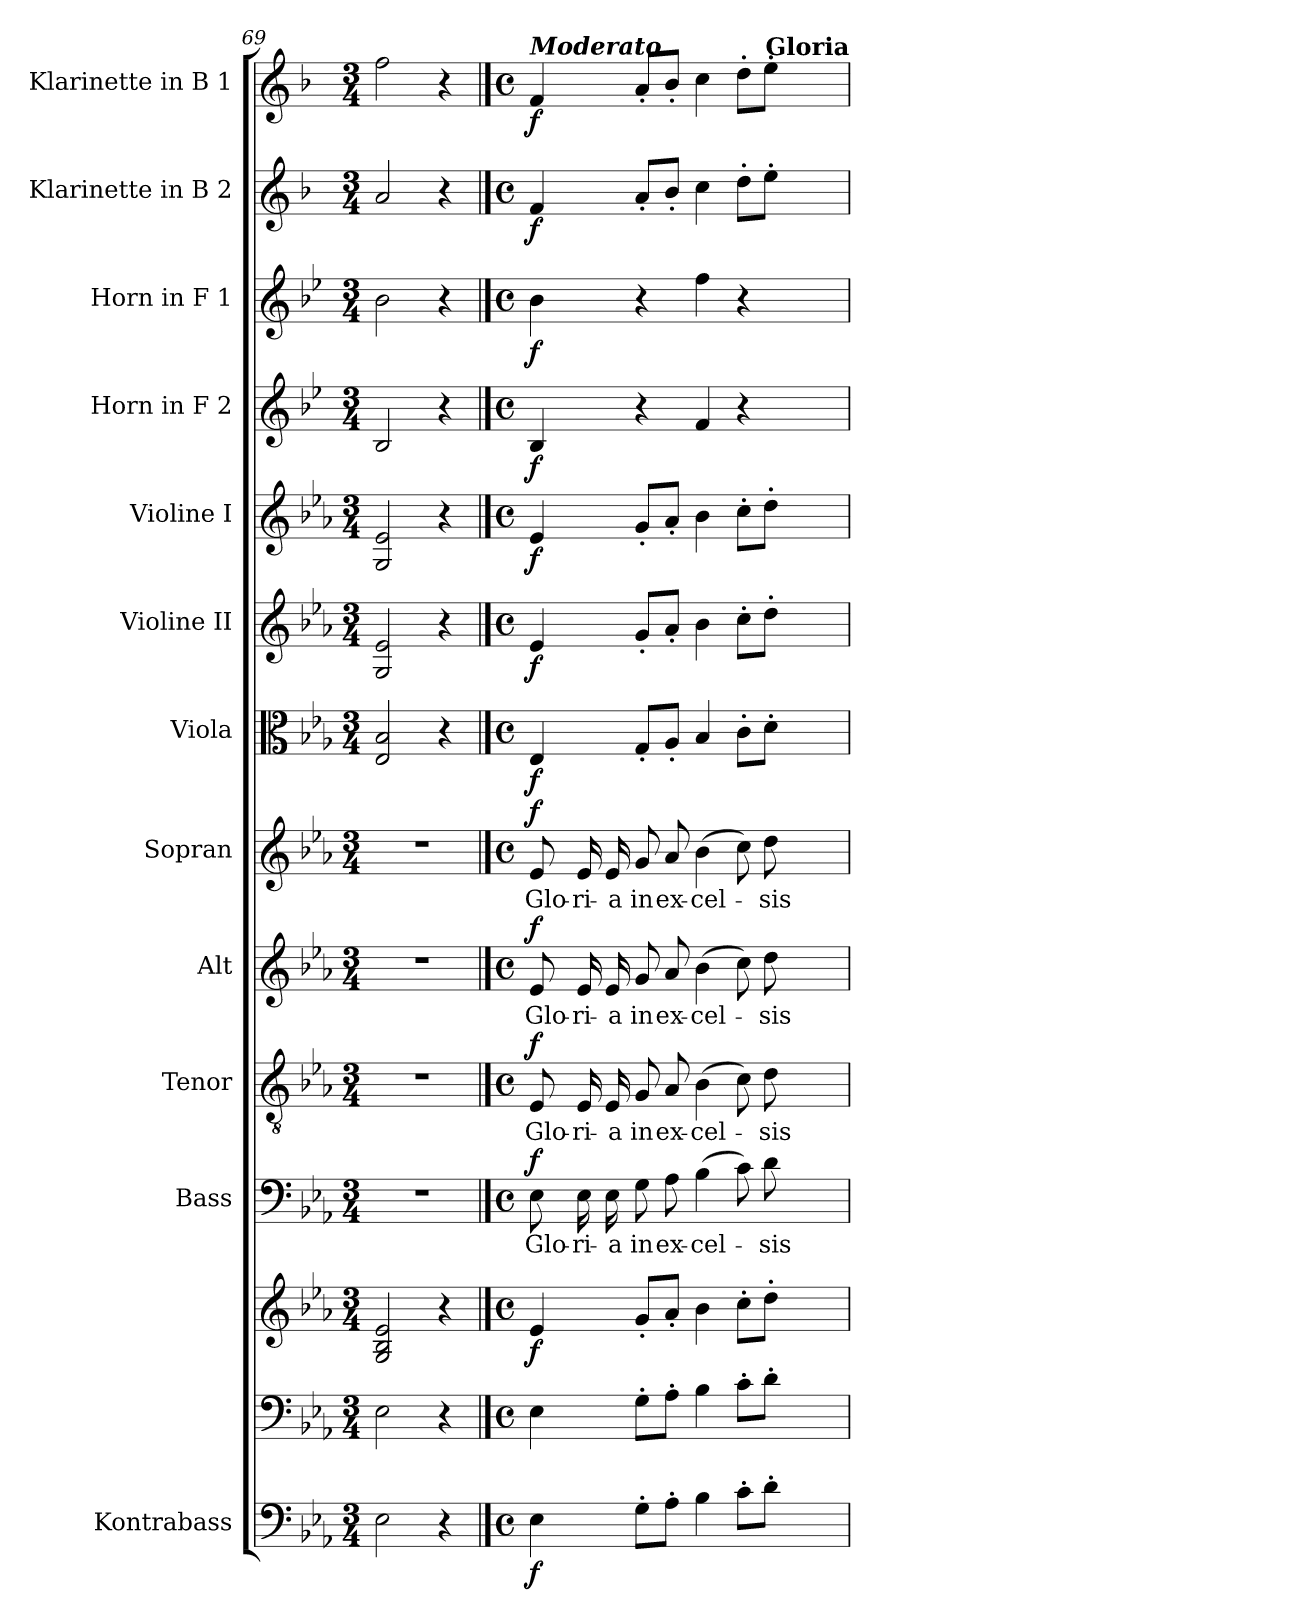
**kern	**dynam	**kern	**kern	**dynam	**kern	**text	**dynam	**kern	**text	**dynam	**kern	**text	**dynam	**kern	**text	**dynam	**kern	**dynam	**kern	**dynam	**kern	**dynam	**kern	**dynam	**kern	**dynam	**kern	**dynam	**kern	**dynam
*part13	*part13	*part12	*part12	*part12	*part11	*part11	*part11	*part10	*part10	*part10	*part9	*part9	*part9	*part8	*part8	*part8	*part7	*part7	*part6	*part6	*part5	*part5	*part4	*part4	*part3	*part3	*part2	*part2	*part1	*part1
*staff14	*staff14	*staff13	*staff12	*staff12/13	*staff11	*staff11	*staff11	*staff10	*staff10	*staff10	*staff9	*staff9	*staff9	*staff8	*staff8	*staff8	*staff7	*staff7	*staff6	*staff6	*staff5	*staff5	*staff4	*staff4	*staff3	*staff3	*staff2	*staff2	*staff1	*staff1
*I"Kontrabass	*	*	*	*	*I"Bass	*	*	*I"Tenor	*	*	*I"Alt	*	*	*I"Sopran	*	*	*I"Viola	*	*I"Violine II	*	*I"Violine I	*	*I"Horn in F 2	*	*I"Horn in F 1	*	*I"Klarinette in B 2	*	*I"Klarinette in B 1	*
*I'Kb.	*	*	*	*	*I'B	*	*	*I'T	*	*	*I'A	*	*	*I'S	*	*	*I'Vla.	*	*I'Vl. II	*	*I'Vl. I	*	*I'Hrn. 2	*	*I'Hrn. 1	*	*	*	*	*
*clefF4	*	*clefF4	*clefG2	*	*clefF4	*	*	*clefGv2	*	*	*clefG2	*	*	*clefG2	*	*	*clefC3	*	*clefG2	*	*clefG2	*	*clefG2	*	*clefG2	*	*clefG2	*	*clefG2	*
*ITrd7c12	*	*	*	*	*	*	*	*	*	*	*	*	*	*	*	*	*	*	*	*	*	*	*ITrd4c7	*	*ITrd4c7	*	*ITrd1c2	*	*ITrd1c2	*
*k[b-e-a-]	*	*k[b-e-a-]	*k[b-e-a-]	*	*k[b-e-a-]	*	*	*k[b-e-a-]	*	*	*k[b-e-a-]	*	*	*k[b-e-a-]	*	*	*k[b-e-a-]	*	*k[b-e-a-]	*	*k[b-e-a-]	*	*k[b-e-a-]	*	*k[b-e-a-]	*	*k[b-e-a-]	*	*k[b-e-a-]	*
*E-:	*	*E-:	*E-:	*	*E-:	*	*	*E-:	*	*	*E-:	*	*	*E-:	*	*	*E-:	*	*E-:	*	*E-:	*	*E-:	*	*E-:	*	*E-:	*	*E-:	*
*M3/4	*	*M3/4	*M3/4	*	*M3/4	*	*	*M3/4	*	*	*M3/4	*	*	*M3/4	*	*	*M3/4	*	*M3/4	*	*M3/4	*	*M3/4	*	*M3/4	*	*M3/4	*	*M3/4	*
=69	=69	=69	=69	=69	=69	=69	=69	=69	=69	=69	=69	=69	=69	=69	=69	=69	=69	=69	=69	=69	=69	=69	=69	=69	=69	=69	=69	=69	=69	=69
2EE-\	.	2E-\	2G/ 2B-/ 2e-/	.	2.r	.	.	2.r	.	.	2.r	.	.	2.r	.	.	2E-/ 2B-/	.	2G/ 2e-/	.	2G/ 2e-/	.	2E-/	.	2e-\	.	2g/	.	2ee-\	.
4r	.	4r	4r	.	.	.	.	.	.	.	.	.	.	.	.	.	4r	.	4r	.	4r	.	4r	.	4r	.	4r	.	4r	.
!!LO:PB:g=z
==70	==70	==70	==70	==70	==70	==70	==70	==70	==70	==70	==70	==70	==70	==70	==70	==70	==70	==70	==70	==70	==70	==70	==70	==70	==70	==70	==70	==70	==70	==70
*M4/4	*	*M4/4	*M4/4	*	*M4/4	*	*	*M4/4	*	*	*M4/4	*	*	*M4/4	*	*	*M4/4	*	*M4/4	*	*M4/4	*	*M4/4	*	*M4/4	*	*M4/4	*	*M4/4	*
*met(c)	*	*met(c)	*met(c)	*	*met(c)	*	*	*met(c)	*	*	*met(c)	*	*	*met(c)	*	*	*met(c)	*	*met(c)	*	*met(c)	*	*met(c)	*	*met(c)	*	*met(c)	*	*met(c)	*
!	!	!	!	!	!	!	!	!	!	!	!	!	!	!	!	!	!	!	!	!	!	!	!	!	!	!	!	!	!LO:TX:a:Bi:t=Moderato	!
!	!LO:DY:b	!	!	!LO:DY:b	!	!LO:LY:b	!LO:DY:a	!	!LO:LY:b	!LO:DY:a	!	!LO:LY:b	!LO:DY:a	!	!LO:LY:b	!LO:DY:a	!	!LO:DY:b	!	!LO:DY:b	!	!LO:DY:b	!	!LO:DY:b	!	!LO:DY:b	!	!LO:DY:b	!	!LO:DY:b
4EE-\	f	4E-\	4e-/	f	8E-\	Glo-	f	8E-/	Glo-	f	8e-/	Glo-	f	8e-/	Glo-	f	4E-/	f	4e-/	f	4e-/	f	4E-/	f	4e-\	f	4e-/	f	4e-/	f
!	!	!	!	!	!	!LO:LY:b	!	!	!LO:LY:b	!	!	!LO:LY:b	!	!	!LO:LY:b	!	!	!	!	!	!	!	!	!	!	!	!	!	!	!
.	.	.	.	.	16E-\	-ri-	.	16E-/	-ri-	.	16e-/	-ri-	.	16e-/	-ri-	.	.	.	.	.	.	.	.	.	.	.	.	.	.	.
!	!	!	!	!	!	!LO:LY:b	!	!	!LO:LY:b	!	!	!LO:LY:b	!	!	!LO:LY:b	!	!	!	!	!	!	!	!	!	!	!	!	!	!	!
.	.	.	.	.	16E-\	-a	.	16E-/	-a	.	16e-/	-a	.	16e-/	-a	.	.	.	.	.	.	.	.	.	.	.	.	.	.	.
!	!	!	!	!	!	!LO:LY:b	!	!	!LO:LY:b	!	!	!LO:LY:b	!	!	!LO:LY:b	!	!	!	!	!	!	!	!	!	!	!	!	!	!	!
8GG'>\L	.	8G'>\L	8g'</L	.	8G\	in	.	8G/	in	.	8g/	in	.	8g/	in	.	8G'</L	.	8g'</L	.	8g'</L	.	4r	.	4r	.	8g'</L	.	8g'</L	.
!	!	!	!	!	!	!LO:LY:b	!	!	!LO:LY:b	!	!	!LO:LY:b	!	!	!LO:LY:b	!	!	!	!	!	!	!	!	!	!	!	!	!	!	!
8AA-'>\J	.	8A-'>\J	8a-'</J	.	8A-\	ex-	.	8A-/	ex-	.	8a-/	ex-	.	8a-/	ex-	.	8A-'</J	.	8a-'</J	.	8a-'</J	.	.	.	.	.	8a-'</J	.	8a-'</J	.
!	!	!	!	!	!	!LO:LY:b	!	!	!LO:LY:b	!	!	!LO:LY:b	!	!	!LO:LY:b	!	!	!	!	!	!	!	!	!	!	!	!	!	!	!
4BB-\	.	4B-\	4b-\	.	(>4B-\	-cel-	.	(>4B-\	-cel-	.	(>4b-\	-cel-	.	(>4b-\	-cel-	.	4B-/	.	4b-\	.	4b-\	.	4B-/	.	4b-\	.	4b-\	.	4b-\	.
8C'>\L	.	8c'>\L	8cc'>\L	.	8c\)	.	.	8c\)	.	.	8cc\)	.	.	8cc\)	.	.	8c'>\L	.	8cc'>\L	.	8cc'>\L	.	4r	.	4r	.	8cc'>\L	.	8cc'>\L	.
!	!	!	!	!	!	!LO:LY:b	!	!	!LO:LY:b	!	!	!LO:LY:b	!	!	!LO:LY:b	!	!	!	!	!	!	!	!	!	!	!	!	!	!	!
8D'>\J	.	8d'>\J	8dd'>\J	.	8d\	-sis	.	8d\	-sis	.	8dd\	-sis	.	8dd\	-sis	.	8d'>\J	.	8dd'>\J	.	8dd'>\J	.	.	.	.	.	8dd'>\J	.	8dd'>\J	.
4..ryy	.	4..ryy	4..ryy	.	4..ryy	.	.	4..ryy	.	.	4..ryy	.	.	4..ryy	.	.	4..ryy	.	4..ryy	.	4..ryy	.	4..ryy	.	4..ryy	.	4..ryy	.	4..ryy	.
!	!	!	!	!	!	!	!	!	!	!	!	!	!	!	!	!	!	!	!	!	!	!	!	!	!	!	!	!	!LO:TX:a:B:t=Gloria	!
=	=	=	=	=	=	=	=	=	=	=	=	=	=	=	=	=	=	=	=	=	=	=	=	=	=	=	=	=	=	=
*-	*-	*-	*-	*-	*-	*-	*-	*-	*-	*-	*-	*-	*-	*-	*-	*-	*-	*-	*-	*-	*-	*-	*-	*-	*-	*-	*-	*-	*-	*-
